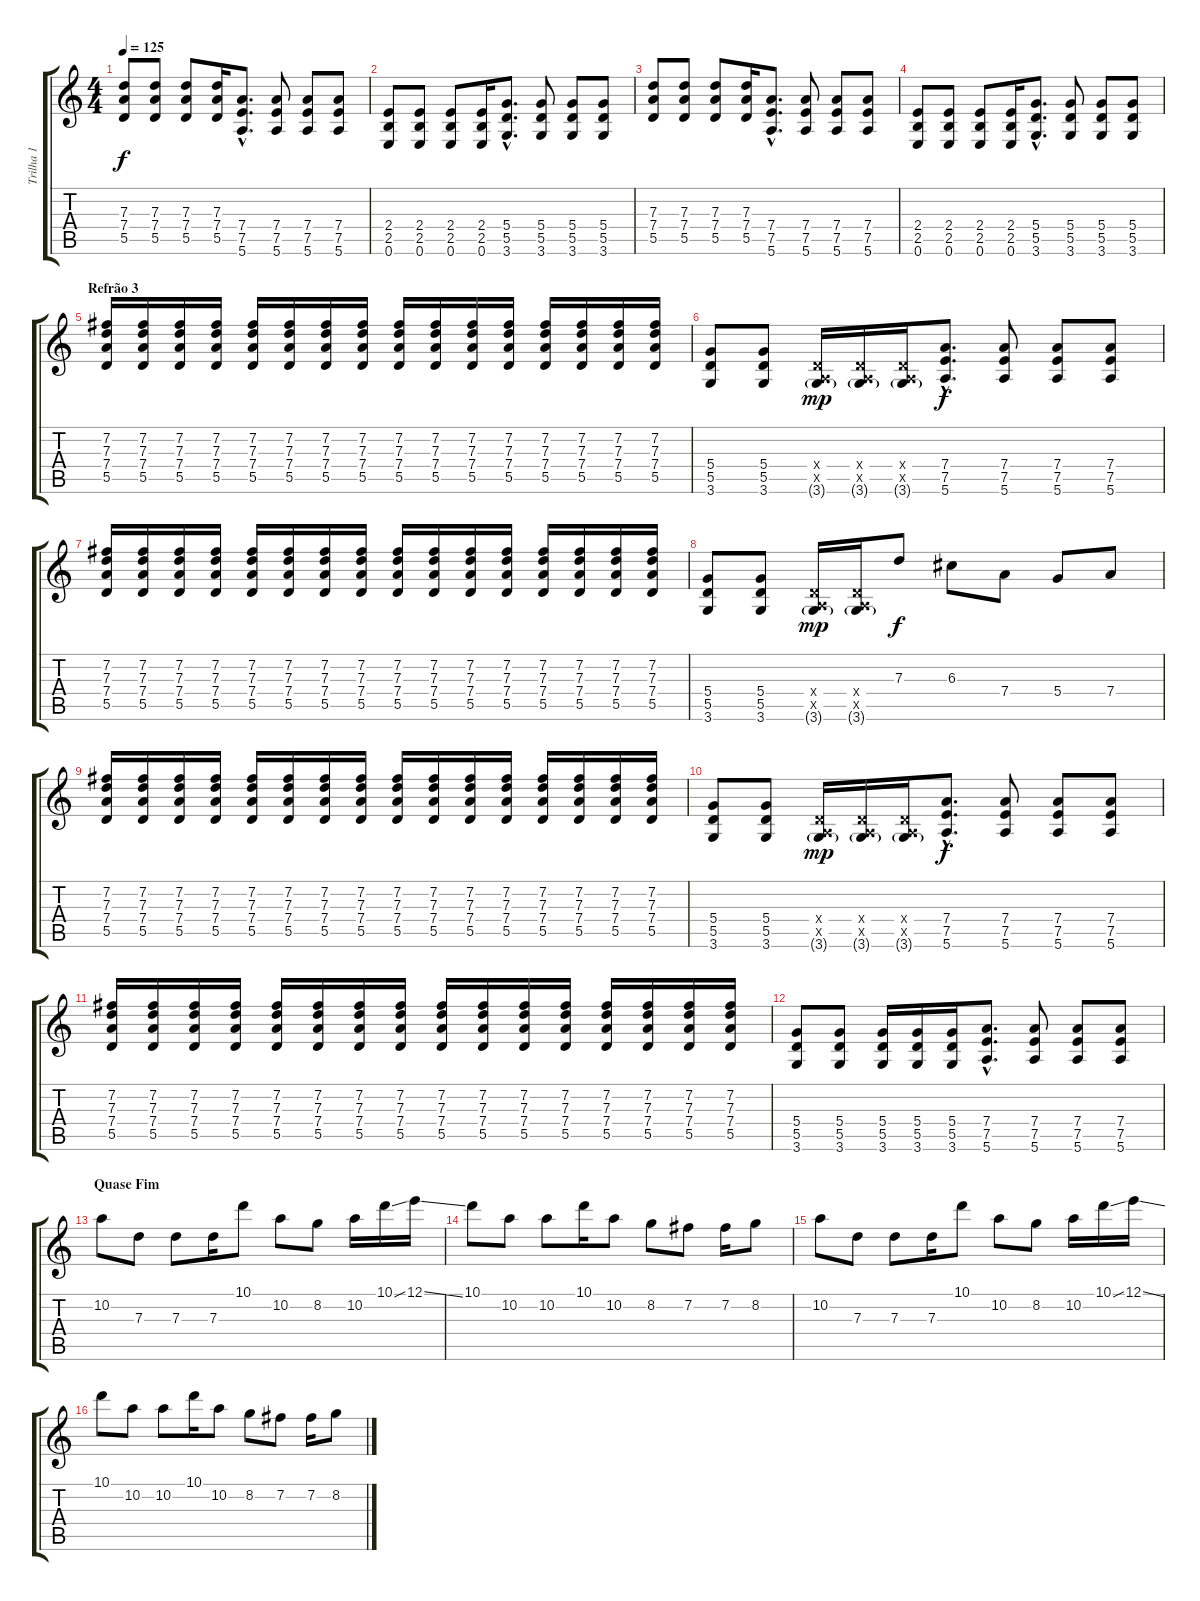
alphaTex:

\track ("Trilha 1" "Trilha 1") {instrument overdrivenguitar}
\staff {score tabs}
\tuning (E4 B3 G3 D3 A2 E2) {hide}
\ts (4 4)
\tempo 125
\clef g2
\ks c
(7.3 7.4 5.5).8{dy f} (7.3 7.4 5.5).8 (7.3 7.4 5.5).8 (7.3 7.4 5.5).16 (7.4{hac} 7.5{hac} 5.6{hac}).8{d} (7.4 7.5 5.6).8 (7.4 7.5 5.6).8 (7.4 7.5 5.6).8 |
(2.4 2.5 0.6).8 (2.4 2.5 0.6).8 (2.4 2.5 0.6).8 (2.4 2.5 0.6).16 (5.4{hac} 5.5{hac} 3.6{hac}).8{d} (5.4 5.5 3.6).8 (5.4 5.5 3.6).8 (5.4 5.5 3.6).8 |
(7.3 7.4 5.5).8 (7.3 7.4 5.5).8 (7.3 7.4 5.5).8 (7.3 7.4 5.5).16 (7.4{hac} 7.5{hac} 5.6{hac}).8{d} (7.4 7.5 5.6).8 (7.4 7.5 5.6).8 (7.4 7.5 5.6).8 |
(2.4 2.5 0.6).8 (2.4 2.5 0.6).8 (2.4 2.5 0.6).8 (2.4 2.5 0.6).16 (5.4{hac} 5.5{hac} 3.6{hac}).8{d} (5.4 5.5 3.6).8 (5.4 5.5 3.6).8 (5.4 5.5 3.6).8 |
\section ("" "Refrão 3")
(7.2 7.3 7.4 5.5).16 (7.2 7.3 7.4 5.5).16 (7.2 7.3 7.4 5.5).16 (7.2 7.3 7.4 5.5).16 (7.2 7.3 7.4 5.5).16 (7.2 7.3 7.4 5.5).16 (7.2 7.3 7.4 5.5).16 (7.2 7.3 7.4 5.5).16 (7.2 7.3 7.4 5.5).16 (7.2 7.3 7.4 5.5).16 (7.2 7.3 7.4 5.5).16 (7.2 7.3 7.4 5.5).16 (7.2 7.3 7.4 5.5).16 (7.2 7.3 7.4 5.5).16 (7.2 7.3 7.4 5.5).16 (7.2 7.3 7.4 5.5).16 |
(5.4 5.5 3.6).8 (5.4 5.5 3.6).8 (0.4{x} 0.5{x} 3.6{g}).16{dy mp} (0.4{x} 0.5{x} 3.6{g}).16 (0.4{x} 0.5{x} 3.6{g}).16 (7.4{hac} 7.5{hac} 5.6{hac}).8{d dy f} (7.4 7.5 5.6).8 (7.4 7.5 5.6).8 (7.4 7.5 5.6).8 |
(7.2 7.3 7.4 5.5).16 (7.2 7.3 7.4 5.5).16 (7.2 7.3 7.4 5.5).16 (7.2 7.3 7.4 5.5).16 (7.2 7.3 7.4 5.5).16 (7.2 7.3 7.4 5.5).16 (7.2 7.3 7.4 5.5).16 (7.2 7.3 7.4 5.5).16 (7.2 7.3 7.4 5.5).16 (7.2 7.3 7.4 5.5).16 (7.2 7.3 7.4 5.5).16 (7.2 7.3 7.4 5.5).16 (7.2 7.3 7.4 5.5).16 (7.2 7.3 7.4 5.5).16 (7.2 7.3 7.4 5.5).16 (7.2 7.3 7.4 5.5).16 |
(5.4 5.5 3.6).8 (5.4 5.5 3.6).8 (0.4{x} 0.5{x} 3.6{g}).16{dy mp} (0.4{x} 0.5{x} 3.6{g}).16 7.3.8{dy f} 6.3.8 7.4.8 5.4.8 7.4.8 |
(7.2 7.3 7.4 5.5).16 (7.2 7.3 7.4 5.5).16 (7.2 7.3 7.4 5.5).16 (7.2 7.3 7.4 5.5).16 (7.2 7.3 7.4 5.5).16 (7.2 7.3 7.4 5.5).16 (7.2 7.3 7.4 5.5).16 (7.2 7.3 7.4 5.5).16 (7.2 7.3 7.4 5.5).16 (7.2 7.3 7.4 5.5).16 (7.2 7.3 7.4 5.5).16 (7.2 7.3 7.4 5.5).16 (7.2 7.3 7.4 5.5).16 (7.2 7.3 7.4 5.5).16 (7.2 7.3 7.4 5.5).16 (7.2 7.3 7.4 5.5).16 |
(5.4 5.5 3.6).8 (5.4 5.5 3.6).8 (0.4{x} 0.5{x} 3.6{g}).16{dy mp} (0.4{x} 0.5{x} 3.6{g}).16 (0.4{x} 0.5{x} 3.6{g}).16 (7.4{hac} 7.5{hac} 5.6{hac}).8{d dy f} (7.4 7.5 5.6).8 (7.4 7.5 5.6).8 (7.4 7.5 5.6).8 |
(7.2 7.3 7.4 5.5).16 (7.2 7.3 7.4 5.5).16 (7.2 7.3 7.4 5.5).16 (7.2 7.3 7.4 5.5).16 (7.2 7.3 7.4 5.5).16 (7.2 7.3 7.4 5.5).16 (7.2 7.3 7.4 5.5).16 (7.2 7.3 7.4 5.5).16 (7.2 7.3 7.4 5.5).16 (7.2 7.3 7.4 5.5).16 (7.2 7.3 7.4 5.5).16 (7.2 7.3 7.4 5.5).16 (7.2 7.3 7.4 5.5).16 (7.2 7.3 7.4 5.5).16 (7.2 7.3 7.4 5.5).16 (7.2 7.3 7.4 5.5).16 |
(5.4 5.5 3.6).8 (5.4 5.5 3.6).8 (5.4 5.5 3.6).16 (5.4 5.5 3.6).16 (5.4 5.5 3.6).16 (7.4{hac} 7.5{hac} 5.6{hac}).8{d} (7.4 7.5 5.6).8 (7.4 7.5 5.6).8 (7.4 7.5 5.6).8 |
\section ("" "Quase Fim")
10.2.8 7.3.8 7.3.8 7.3.16 10.1.8 10.2.8 8.2.8 10.2.16 10.1{ss}.16 12.1{ss}.16 |
10.1.8 10.2.8 10.2.8 10.1.16 10.2.8 8.2.8 7.2.8 7.2.16 8.2.8 |
10.2.8 7.3.8 7.3.8 7.3.16 10.1.8 10.2.8 8.2.8 10.2.16 10.1{ss}.16 12.1{ss}.16 |
10.1.8 10.2.8 10.2.8 10.1.16 10.2.8 8.2.8 7.2.8 7.2.16 8.2.8
